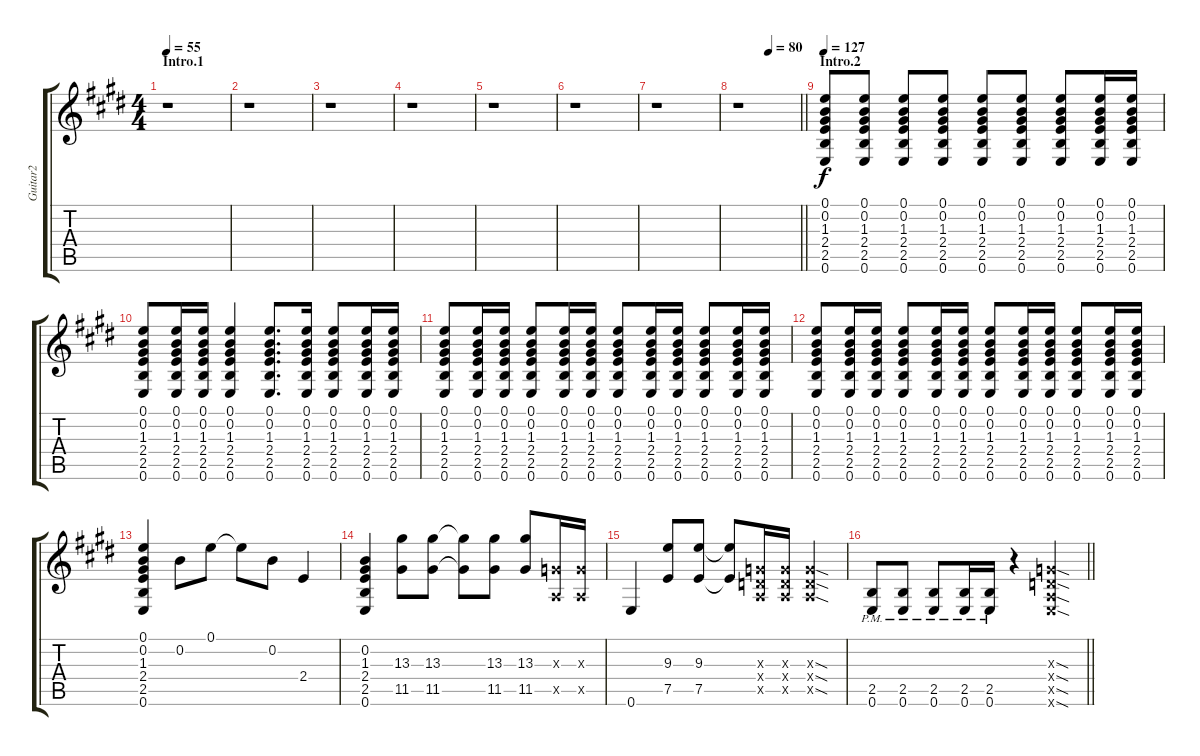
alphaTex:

\track ("Guitar2" "Guitar2") {instrument overdrivenguitar}
\staff {score tabs}
\tuning (E4 B3 G3 D3 A2 E2) {hide}
\ts (4 4)
\section ("" "Intro.1")
\tempo 55
\clef g2
\ks e
r.1{dy f instrument overdrivenguitar} |
r.1 |
r.1 |
r.1 |
r.1 |
r.1 |
r.1 |
\tempo (80 0.5)
\barLineRight lightlight
r.1 |
\section ("" "Intro.2")
\tempo 127
(0.1 0.2 1.3 2.4 2.5 0.6).8 (0.1 0.2 1.3 2.4 2.5 0.6).8 (0.1 0.2 1.3 2.4 2.5 0.6).8 (0.1 0.2 1.3 2.4 2.5 0.6).8 (0.1 0.2 1.3 2.4 2.5 0.6).8 (0.1 0.2 1.3 2.4 2.5 0.6).8 (0.1 0.2 1.3 2.4 2.5 0.6).8 (0.1 0.2 1.3 2.4 2.5 0.6).16 (0.1 0.2 1.3 2.4 2.5 0.6).16 |
(0.1 0.2 1.3 2.4 2.5 0.6).8 (0.1 0.2 1.3 2.4 2.5 0.6).16 (0.1 0.2 1.3 2.4 2.5 0.6).16 (0.1 0.2 1.3 2.4 2.5 0.6).4 (0.1 0.2 1.3 2.4 2.5 0.6).8{d} (0.1 0.2 1.3 2.4 2.5 0.6).16 (0.1 0.2 1.3 2.4 2.5 0.6).8 (0.1 0.2 1.3 2.4 2.5 0.6).16 (0.1 0.2 1.3 2.4 2.5 0.6).16 |
(0.1 0.2 1.3 2.4 2.5 0.6).8 (0.1 0.2 1.3 2.4 2.5 0.6).16 (0.1 0.2 1.3 2.4 2.5 0.6).16 (0.1 0.2 1.3 2.4 2.5 0.6).8 (0.1 0.2 1.3 2.4 2.5 0.6).16 (0.1 0.2 1.3 2.4 2.5 0.6).16 (0.1 0.2 1.3 2.4 2.5 0.6).8 (0.1 0.2 1.3 2.4 2.5 0.6).16 (0.1 0.2 1.3 2.4 2.5 0.6).16 (0.1 0.2 1.3 2.4 2.5 0.6).8 (0.1 0.2 1.3 2.4 2.5 0.6).16 (0.1 0.2 1.3 2.4 2.5 0.6).16 |
(0.1 0.2 1.3 2.4 2.5 0.6).8 (0.1 0.2 1.3 2.4 2.5 0.6).16 (0.1 0.2 1.3 2.4 2.5 0.6).16 (0.1 0.2 1.3 2.4 2.5 0.6).8 (0.1 0.2 1.3 2.4 2.5 0.6).16 (0.1 0.2 1.3 2.4 2.5 0.6).16 (0.1 0.2 1.3 2.4 2.5 0.6).8 (0.1 0.2 1.3 2.4 2.5 0.6).16 (0.1 0.2 1.3 2.4 2.5 0.6).16 (0.1 0.2 1.3 2.4 2.5 0.6).8 (0.1 0.2 1.3 2.4 2.5 0.6).16 (0.1 0.2 1.3 2.4 2.5 0.6).16 |
(0.1 0.2 1.3 2.4 2.5 0.6).4 0.2.8 0.1.8 0.1{t}.8 0.2.8 2.4.4 |
(0.2 1.3 2.4 2.5 0.6).4 (13.3 11.5).8 (13.3 11.5).8 (13.3{t} 11.5{t}).8 (13.3 11.5).8 (13.3 11.5).8 (0.3{x} 0.5{x}).16 (0.3{x} 0.5{x}).16 |
0.6.4 (9.3 7.5).8 (9.3 7.5).8 (9.3{t} 7.5{t}).8 (0.3{x} 0.4{x} 0.5{x}).16 (0.3{x} 0.4{x} 0.5{x}).16 (0.3{sod x} 0.4{sod x} 0.5{sod x}).4 |
\barLineRight lightlight
(2.5{pm} 0.6{pm}).8 (2.5{pm} 0.6{pm}).8 (2.5{pm} 0.6{pm}).8 (2.5{pm} 0.6{pm}).16 (2.5{pm} 0.6{pm}).16 r.4 (0.3{sod x} 0.4{sod x} 0.5{sod x} 0.6{sod x}).4
